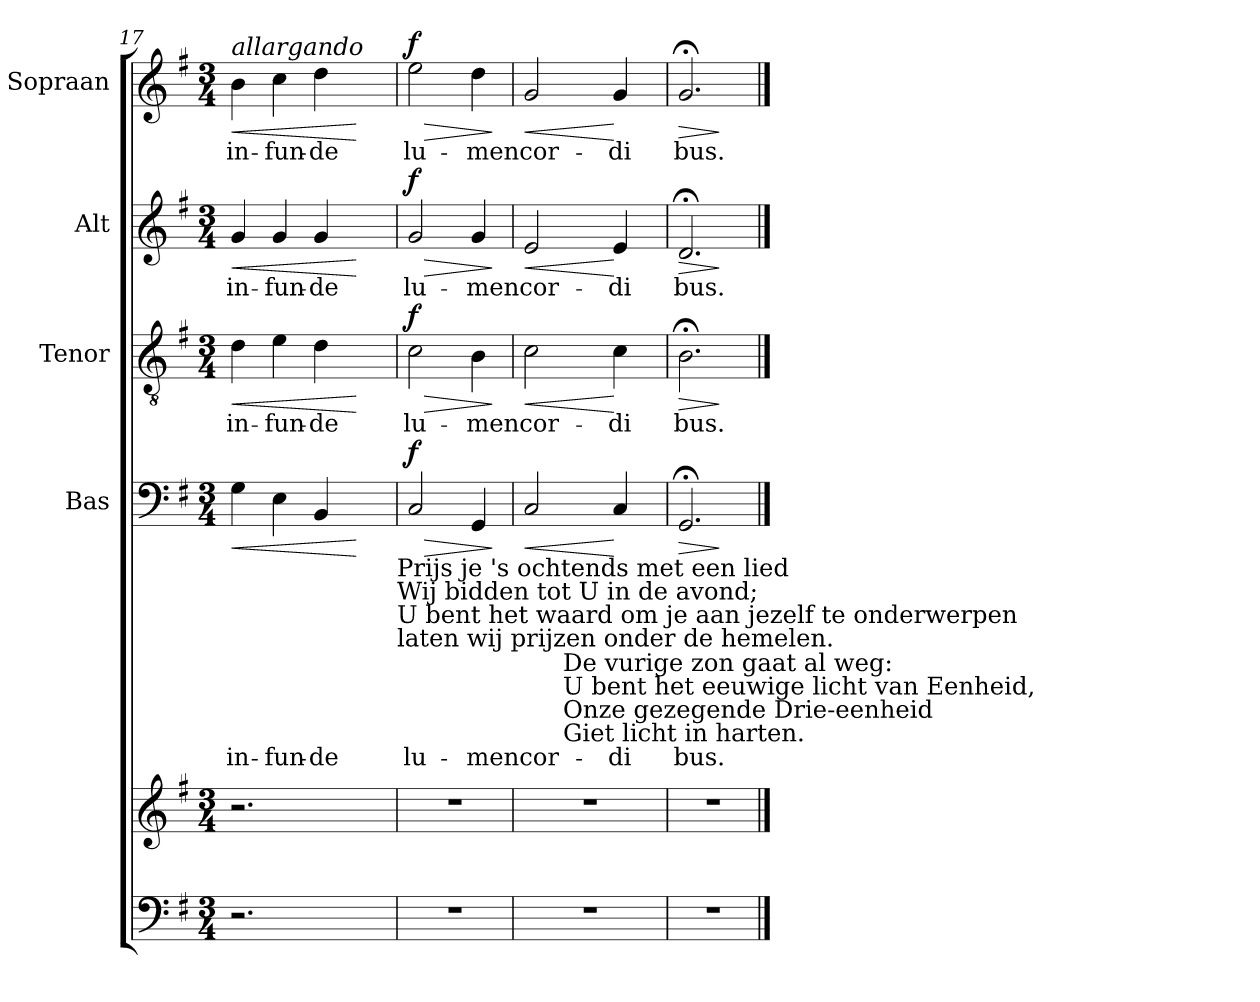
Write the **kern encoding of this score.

**kern	**kern	**kern	**text	**dynam	**kern	**text	**dynam	**kern	**text	**dynam	**kern	**text	**dynam
*part5	*part5	*part4	*part4	*part4	*part3	*part3	*part3	*part2	*part2	*part2	*part1	*part1	*part1
*staff6	*staff5	*staff4	*staff4	*staff4	*staff3	*staff3	*staff3	*staff2	*staff2	*staff2	*staff1	*staff1	*staff1
*	*	*I"Bas	*	*	*I"Tenor	*	*	*I"Alt	*	*	*I"Sopraan	*	*
*clefF4	*clefG2	*clefF4	*	*	*clefGv2	*	*	*clefG2	*	*	*clefG2	*	*
*k[f#]	*k[f#]	*k[f#]	*	*	*k[f#]	*	*	*k[f#]	*	*	*k[f#]	*	*
*G:	*G:	*G:	*	*	*G:	*	*	*G:	*	*	*G:	*	*
*M3/4	*M3/4	*M3/4	*	*	*M3/4	*	*	*M3/4	*	*	*M3/4	*	*
=17	=17	=17	=17	=17	=17	=17	=17	=17	=17	=17	=17	=17	=17
!	!	!	!	!	!	!	!	!	!	!	!LO:TX:a:i:t=allargando	!	!
!	!	!	!LO:LY:b	!LO:HP:b	!	!LO:LY:b	!LO:HP:b	!	!LO:LY:b	!LO:HP:b	!	!LO:LY:b	!LO:HP:b
2.r	2.r	4G\	in-	<	4d\	in-	<	4g/	in-	<	4b\	in-	<
!	!	!	!LO:LY:b	!	!	!LO:LY:b	!	!	!LO:LY:b	!	!	!LO:LY:b	!
.	.	4E\	-fun-	.	4e\	-fun-	.	4g/	-fun-	.	4cc\	-fun-	.
!	!	!	!LO:LY:b	!	!	!LO:LY:b	!	!	!LO:LY:b	!	!	!LO:LY:b	!
.	.	4BB/	-de	.	4d\	-de	.	4g/	-de	.	4dd\	-de	.
4ryy	4ryy	4ryy	.	[	4ryy	.	[	4ryy	.	[	4ryy	.	[
!	!	!LO:TX:b:t=Prijs je 's ochtends met een lied\nWij bidden tot U in de avond;\nU bent het waard om je aan jezelf te onderwerpen\nlaten wij prijzen onder de hemelen.	!	!	!	!	!	!	!	!	!	!	!
=18	=18	=18	=18	=18	=18	=18	=18	=18	=18	=18	=18	=18	=18
!	!	!	!LO:LY:b	!LO:HP:b	!	!LO:LY:b	!LO:HP:b	!	!LO:LY:b	!LO:HP:b	!	!LO:LY:b	!LO:HP:b
!	!	!	!	!LO:DY:n=1:a	!	!	!LO:DY:n=1:a	!	!	!LO:DY:n=1:a	!	!	!LO:DY:n=1:a
2.r	2.r	2C/	lu-	> f	2c\	lu-	> f	2g/	lu-	> f	2ee\	lu-	> f
!	!	!	!LO:LY:b	!	!	!LO:LY:b	!	!	!LO:LY:b	!	!	!LO:LY:b	!
.	.	4GG/	-men	.	4B\	-men	.	4g/	-men	.	4dd\	-men	.
.	.	.	.	]	.	.	]	.	.	]	.	.	]
=19	=19	=19	=19	=19	=19	=19	=19	=19	=19	=19	=19	=19	=19
!	!	!	!LO:LY:b	!LO:HP:b	!	!LO:LY:b	!LO:HP:b	!	!LO:LY:b	!LO:HP:b	!	!LO:LY:b	!LO:HP:b
*	*	*^	*	*	*	*	*	*	*	*	*	*	*
2.r	2.r	2C/	8ryy	cor-	<	2c\	cor-	<	2e/	cor-	<	2g/	cor-	<
.	.	.	32ryy	.	.	.	.	.	.	.	.	.	.	.
!	!	!	!LO:TX:b:t=De vurige zon gaat al weg&colon;\nU bent het eeuwige licht van Eenheid,\nOnze gezegende Drie-eenheid\nGiet licht in harten.	!	!	!	!	!	!	!	!	!	!	!
.	.	.	2ryy	.	.	.	.	.	.	.	.	.	.	.
!	!	!	!	!LO:LY:b	!	!	!LO:LY:b	!	!	!LO:LY:b	!	!	!LO:LY:b	!
.	.	4C/	.	-di	[	4c\	-di	[	4e/	-di	[	4g/	-di	[
.	.	.	16.ryy	.	.	.	.	.	.	.	.	.	.	.
=20	=20	=20	=20	=20	=20	=20	=20	=20	=20	=20	=20	=20	=20	=20
!	!	!	!	!LO:LY:b	!LO:HP:b	!	!LO:LY:b	!LO:HP:b	!	!LO:LY:b	!LO:HP:b	!	!LO:LY:b	!LO:HP:b
*	*	*v	*v	*	*	*	*	*	*	*	*	*	*	*
2.r	2.r	2.GG;</	bus.	>	2.B;<\	bus.	>	2.d;</	bus.	>	2.g;</	bus.	>
.	.	.	.	]	.	.	]	.	.	]	.	.	]
==	==	==	==	==	==	==	==	==	==	==	==	==	==
*-	*-	*-	*-	*-	*-	*-	*-	*-	*-	*-	*-	*-	*-
